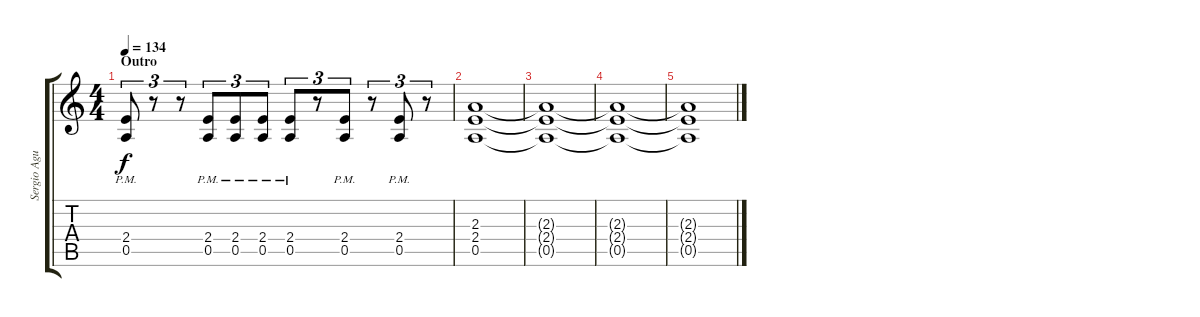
\track ("Sergio Aguilar" "Sergio Agu") {instrument distortionguitar}
\staff {score tabs}
\tuning (E4 B3 G3 D3 A2 E2) {hide}
\ts (4 4)
\section ("" "Outro")
\tempo 134
\clef g2
\ks c
(2.4{pm} 0.5{pm}).8{tu (3 2) dy f} r.8{tu (3 2)} r.8{tu (3 2)} (2.4{pm} 0.5{pm}).8{tu (3 2)} (2.4{pm} 0.5{pm}).8{tu (3 2)} (2.4{pm} 0.5{pm}).8{tu (3 2)} (2.4{pm} 0.5{pm}).8{tu (3 2)} r.8{tu (3 2)} (2.4{pm} 0.5{pm}).8{tu (3 2)} r.8{tu (3 2)} (2.4{pm} 0.5{pm}).8{tu (3 2)} r.8{tu (3 2)} |
(2.3 2.4 0.5).1 |
(2.3{t} 2.4{t} 0.5{t}).1 |
(2.3{t} 2.4{t} 0.5{t}).1 |
(2.3{t} 2.4{t} 0.5{t}).1
